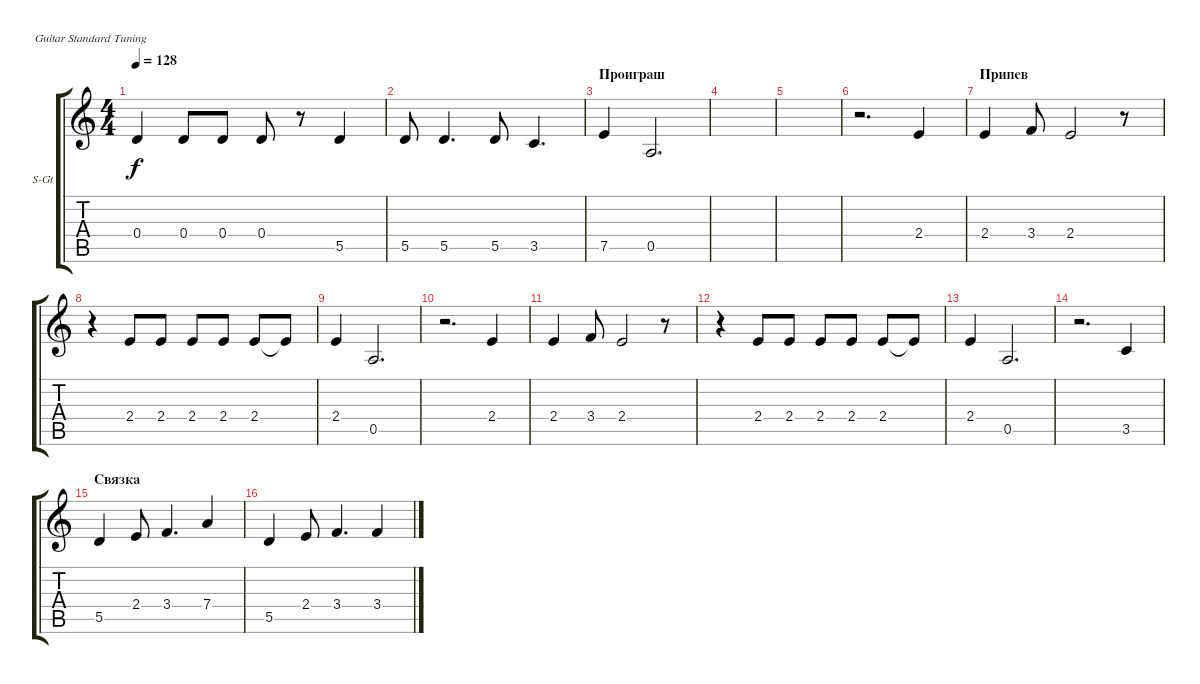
\defaultSystemsLayout 4
\bracketExtendMode groupsimilarinstruments
\firstSystemTrackNameOrientation horizontal
\otherSystemsTrackNameOrientation horizontal
\track ("В. Бутусов (Вокал)" "S-Gt") {instrument acousticguitarsteel}
\staff {score tabs}
\tuning (E4 B3 G3 D3 A2 E2)
\ts (4 4)
\tempo 128
\clef g2
\ks c
0.4.4{dy f} 0.4.8 0.4.8 0.4.8 r.8 5.5.4 |
5.5.8 5.5.4{d} 5.5.8 3.5.4{d} |
\section ("" "Проиграш")
7.5.4 0.5.2{d} |
|
|
r.2{d} 2.4.4 |
\section ("" "Припев")
2.4.4 3.4.8 2.4.2 r.8 |
r.4 2.4.8 2.4.8 2.4.8 2.4.8 2.4.8 2.4{t}.8 |
2.4.4 0.5.2{d} |
r.2{d} 2.4.4 |
2.4.4 3.4.8 2.4.2 r.8 |
r.4 2.4.8 2.4.8 2.4.8 2.4.8 2.4.8 2.4{t}.8 |
2.4.4 0.5.2{d} |
r.2{d} 3.5.4 |
\section ("" "Связка")
5.5.4 2.4.8 3.4.4{d} 7.4.4 |
5.5.4 2.4.8 3.4.4{d} 3.4.4
